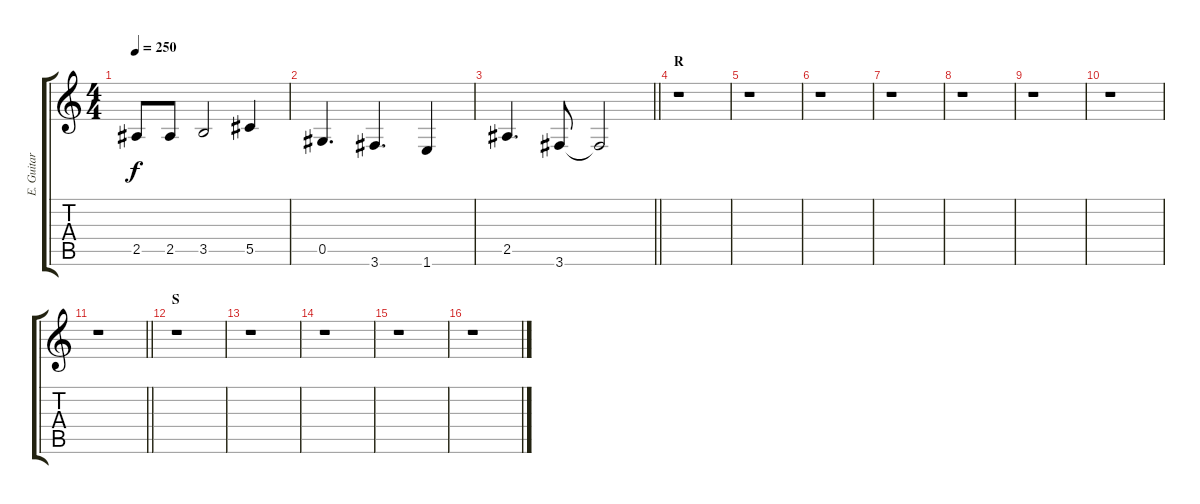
\track ("E. Guitar I" "E. Guitar ") {instrument electricguitarclean}
\staff {score tabs}
\tuning (Eb4 Bb3 Gb3 Db3 Ab2 Eb2) {hide}
\ts (4 4)
\tempo 250
\clef g2
\ks c
2.5.8{dy f} 2.5.8 3.5.2 5.5.4 |
0.5.4{d} 3.6.4{d} 1.6.4 |
\barLineRight lightlight
2.5.4{d} 3.6.8 3.6{t}.2 |
\section ("" "R")
r.1 |
r.1 |
r.1 |
r.1 |
r.1 |
r.1 |
r.1 |
\barLineRight lightlight
r.1 |
\section ("" "S")
r.1 |
r.1 |
r.1 |
r.1 |
r.1
